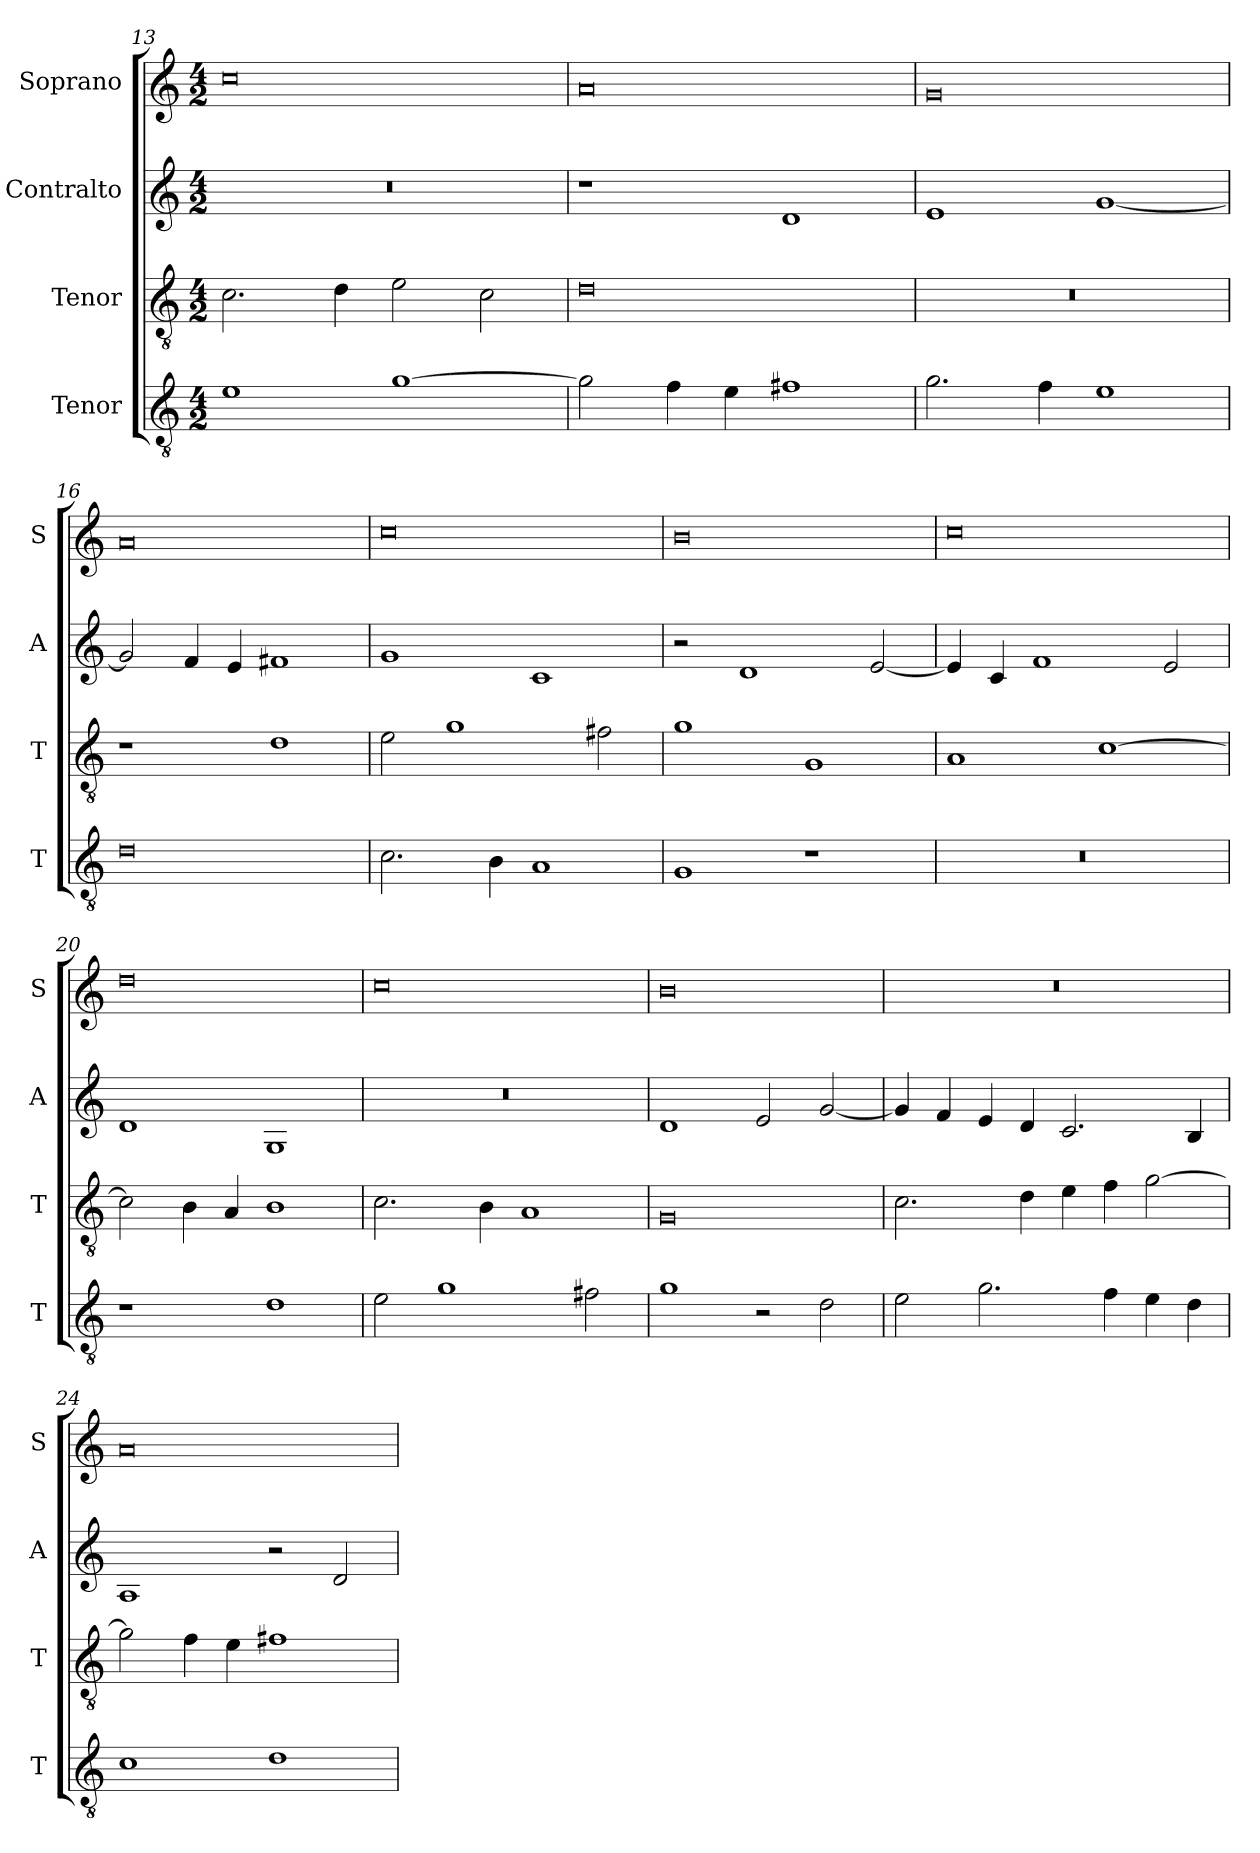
**kern	**kern	**kern	**kern
*part4	*part3	*part2	*part1
*staff4	*staff3	*staff2	*staff1
*I"Tenor	*I"Tenor	*I"Contralto	*I"Soprano
*I'T	*I'T	*I'A	*I'S
*clefGv2	*clefGv2	*clefG2	*clefG2
*k[]	*k[]	*k[]	*k[]
*G:mix	*G:mix	*G:mix	*G:mix
*M4/2	*M4/2	*M4/2	*M4/2
=13	=13	=13	=13
1e	2.c	0r	0cc
.	4d	.	.
[1g	2e	.	.
.	2c	.	.
=14	=14	=14	=14
2g]	0d	1r	0a
4f	.	.	.
4e	.	.	.
1f#X	.	1d	.
=15	=15	=15	=15
2.g	0r	1e	0g
4f	.	.	.
1e	.	[1g	.
=16	=16	=16	=16
0d	1r	2g]	0a
.	.	4f	.
.	.	4e	.
.	1d	1f#X	.
=17	=17	=17	=17
2.c	2e	1g	0cc
.	1g	.	.
4B	.	.	.
1A	.	1c	.
.	2f#X	.	.
=18	=18	=18	=18
1G	1g	2r	0b
.	.	1d	.
1r	1G	.	.
.	.	[2e	.
=19	=19	=19	=19
0r	1A	4e]	0cc
.	.	4c	.
.	.	1f	.
.	[1c	.	.
.	.	2e	.
=20	=20	=20	=20
1r	2c]	1d	0dd
.	4B	.	.
.	4A	.	.
1d	1B	1G	.
=21	=21	=21	=21
2e	2.c	0r	0cc
1g	.	.	.
.	4B	.	.
.	1A	.	.
2f#X	.	.	.
=22	=22	=22	=22
1g	0G	1d	0b
2r	.	2e	.
2d	.	[2g	.
=23	=23	=23	=23
2e	2.c	4g]	0r
.	.	4f	.
2.g	.	4e	.
.	4d	4d	.
.	4e	2.c	.
4f	4f	.	.
4e	[2g	.	.
4d	.	4B	.
=24	=24	=24	=24
1c	2g]	1A	0a
.	4f	.	.
.	4e	.	.
1d	1f#X	2r	.
.	.	2d	.
=	=	=	=
*-	*-	*-	*-
